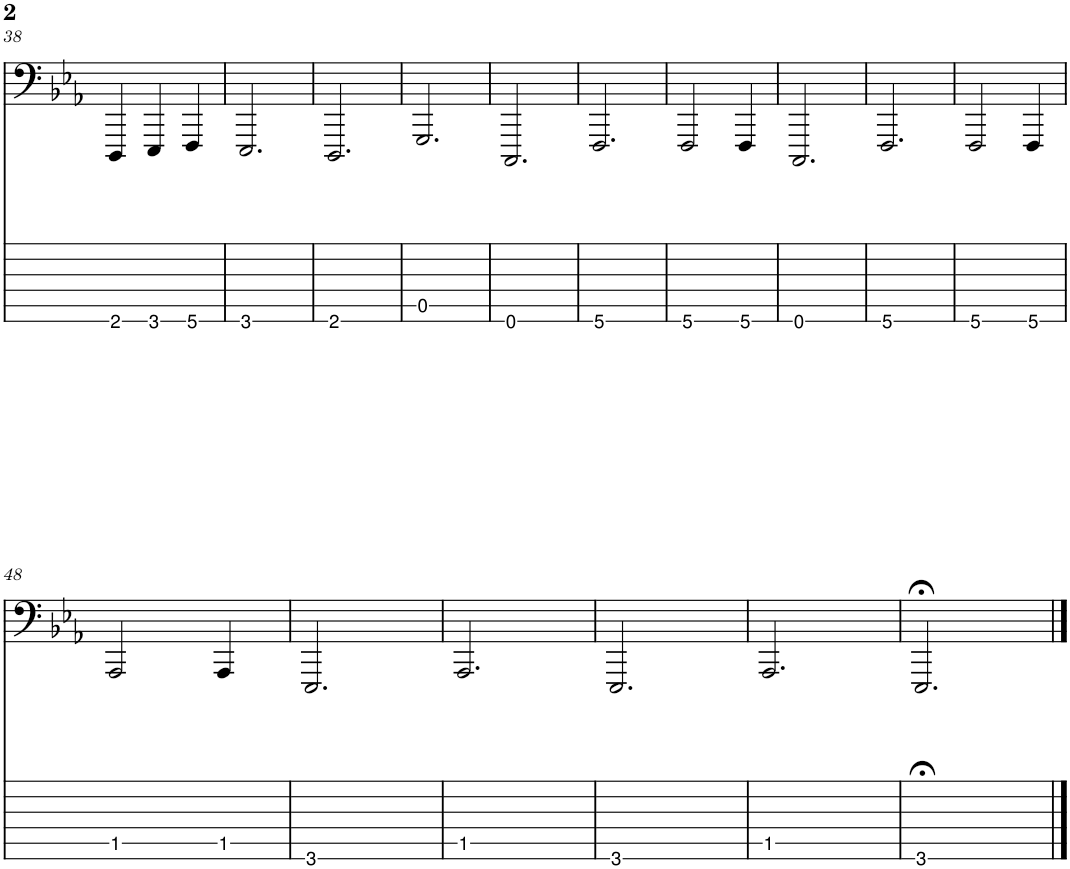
**kern	**kern
*part1	*part1
*staff2	*staff1
*I"G3	*
*I'G3	*
!!LO:PB:g=z
*clefF4	*clefF4
*Trd-7c-12	*Trd-7c-12
*k[b-e-a-]	*k[b-e-a-]
*M3/4	*M3/4
=38	=38
4DDD	4DDD/
4EEE-	4EEE-/
4FFF	4FFF/
=39	=39
2.EEE-	2.EEE-/
=40	=40
2.DDD	2.DDD/
=41	=41
2.GGG	2.GGG/
=42	=42
2.CCC	2.CCC/
=43	=43
2.FFF	2.FFF/
=44	=44
2FFF	2FFF/
4FFF	4FFF/
=45	=45
2.CCC	2.CCC/
=46	=46
2.FFF	2.FFF/
=47	=47
2FFF	2FFF/
4FFF	4FFF/
!!LO:LB:g=z
=48	=48
2AAA-	2AAA-/
4AAA-	4AAA-/
=49	=49
2.EEE-	2.EEE-/
=50	=50
2.AAA-	2.AAA-/
=51	=51
2.EEE-	2.EEE-/
=52	=52
2.AAA-	2.AAA-/
=53	=53
2.EEE-;<	2.EEE-;</
==	==
*-	*-
